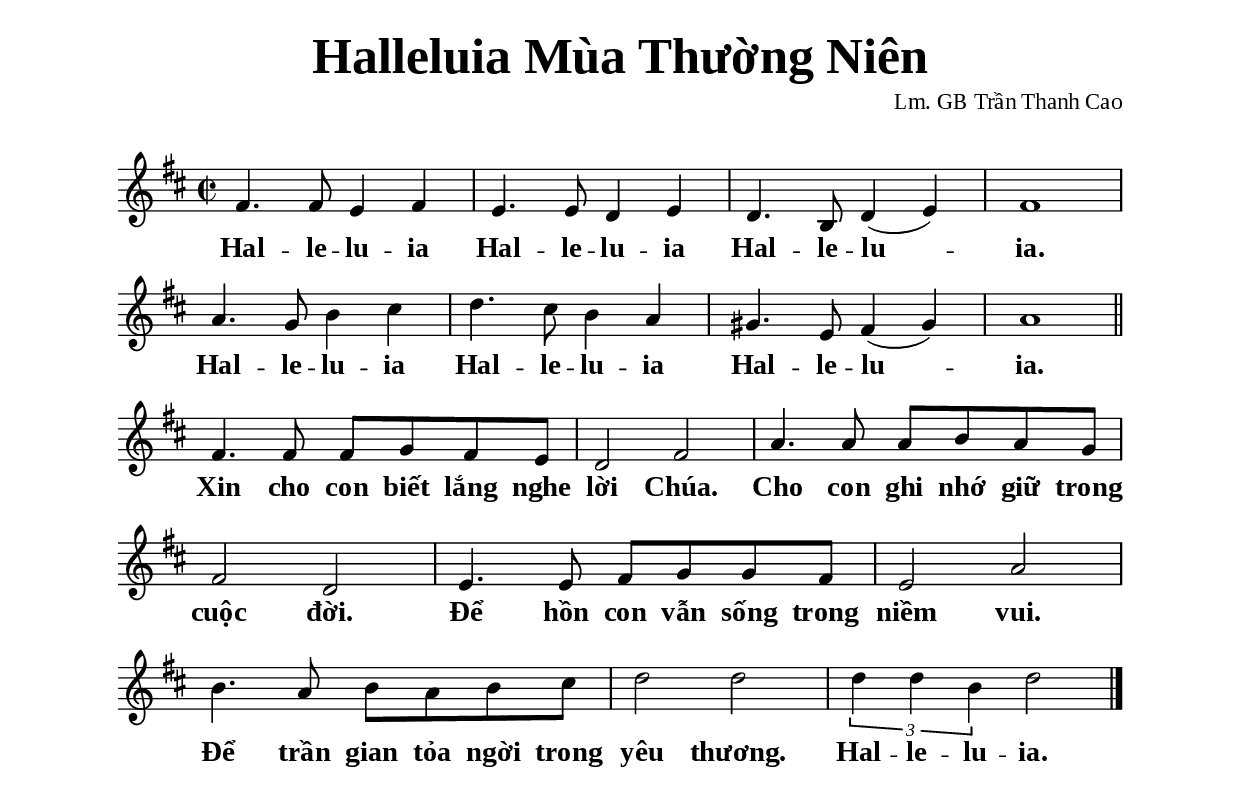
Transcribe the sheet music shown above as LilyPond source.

% Cài đặt chung
\version "2.22.1"
\include "english.ly"

\header {
  title = \markup { \fontsize #3 "Halleluia Mùa Thường Niên" }
  poet = " "
  composer = "Lm. GB Trần Thanh Cao"
  arranger = " "
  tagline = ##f
}

\paper {
  #(set-paper-size "a4")
  top-margin = 15\mm
  bottom-margin = 10\mm
  left-margin = 20\mm
  right-margin = 20\mm
  indent = #0
  #(define fonts
    (make-pango-font-tree
      "Liberation Serif"
      "Liberation Serif"
      "Liberation Serif"
      (/ 20 20)))
  page-count = #1
}

% Nhạc phiên khúc
nhacPhienKhucMot = \relative c' {
  fs4. fs8 e4 fs |
  e4. e8 d4 e |
  d4. b8 d4 (e) |
  fs1 \break
  a4. g8 b4 cs |
  d4. cs8 b4 a |
  gs4. e8 fs4 (gs) |
  a1 \bar "||" \break
  fs4. fs8 fs g fs e |
  d2 fs |
  a4. a8 a b a g |
  fs2 d |
  e4. e8 fs g g fs |
  e2 a |
  b4. a8 b a b cs |
  d2 d |
  \tuplet 3/2 { d4 d b } d2 \bar "|."
}

% Lời phiên khúc
loiPhienKhucMot = \lyricmode {
  Hal -- le -- lu -- ia Hal -- le -- lu -- ia Hal -- le -- lu -- ia.
  Hal -- le -- lu -- ia Hal -- le -- lu -- ia Hal -- le -- lu -- ia.
  Xin cho con biết lắng nghe lời Chúa.
  Cho con ghi nhớ giữ trong cuộc đời.
  Để hồn con vẫn sống trong niềm vui.
  Để trần gian tỏa ngời trong yêu thương.
  Hal -- le -- lu -- ia.
}


% Dàn trang
\score {
  \new ChoirStaff <<
    \new Staff = phienKhuc \with {
        %\magnifyStaff #(magstep +1)
      }
      <<
      \new Voice = beSop {
        \key d \major \time 2/2 \nhacPhienKhucMot
      }
    >>
    \new Lyrics \lyricsto beSop \loiPhienKhucMot
  >>
  \layout {
    \override Lyrics.LyricText.font-series = #'bold
    \override Lyrics.LyricText.font-size = #+2
    \override Lyrics.LyricSpace.minimum-distance = #1.4
    \override Score.BarNumber.break-visibility = ##(#f #f #f)
    \override Score.SpacingSpanner.uniform-stretching = ##t
  } 
}
